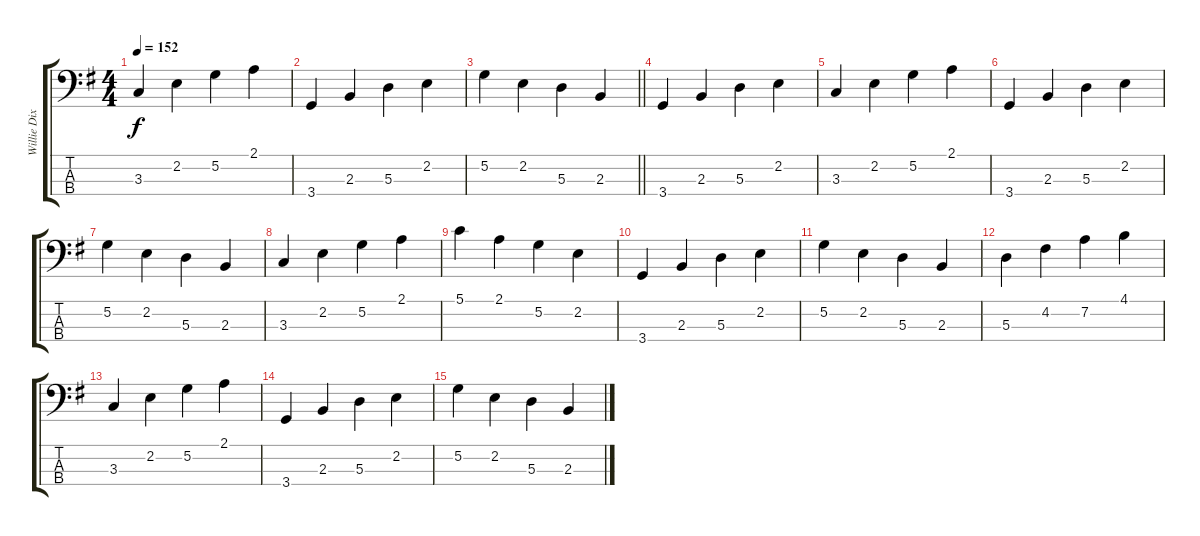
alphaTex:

\track ("Willie Dixon - Upright Bass" "Willie Dix") {instrument acousticbass}
\staff {score tabs}
\tuning (G2 D2 A1 E1) {hide}
\ts (4 4)
\tempo 152
\clef f4
\ks g
3.3.4{dy f} 2.2.4 5.2.4 2.1.4 |
3.4.4 2.3.4 5.3.4 2.2.4 |
\barLineRight lightlight
5.2.4 2.2.4 5.3.4 2.3.4 |
3.4.4 2.3.4 5.3.4 2.2.4 |
3.3.4 2.2.4 5.2.4 2.1.4 |
3.4.4 2.3.4 5.3.4 2.2.4 |
5.2.4 2.2.4 5.3.4 2.3.4 |
3.3.4 2.2.4 5.2.4 2.1.4 |
5.1.4 2.1.4 5.2.4 2.2.4 |
3.4.4 2.3.4 5.3.4 2.2.4 |
5.2.4 2.2.4 5.3.4 2.3.4 |
5.3.4 4.2.4 7.2.4 4.1.4 |
3.3.4 2.2.4 5.2.4 2.1.4 |
3.4.4 2.3.4 5.3.4 2.2.4 |
5.2.4 2.2.4 5.3.4 2.3.4
